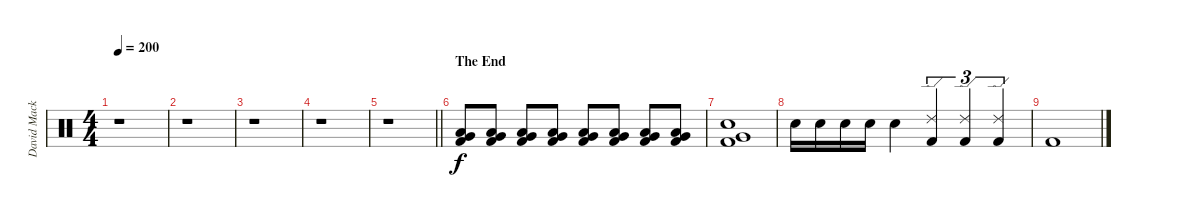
\track ("David Mackintosh (Drums)" "David Mack") {instrument percussion}
\staff {score}
\articulation defaults
\ts (4 4)
\tempo 200
\clef neutral
\ks aminor
r.1{dy f} |
r.1 |
r.1 |
r.1 |
\barLineRight lightlight
r.1 |
\section ("" "The End")
("Kick (hit) 2" "Very Low Tom (hit)" "Low Floor Tom (hit)").8 ("Kick (hit) 2" "Very Low Tom (hit)" "Low Floor Tom (hit)").8 ("Kick (hit) 2" "Very Low Tom (hit)" "Low Floor Tom (hit)").8 ("Kick (hit) 2" "Very Low Tom (hit)" "Low Floor Tom (hit)").8 ("Kick (hit) 2" "Very Low Tom (hit)" "Low Floor Tom (hit)").8 ("Kick (hit) 2" "Very Low Tom (hit)" "Low Floor Tom (hit)").8 ("Kick (hit) 2" "Very Low Tom (hit)" "Low Floor Tom (hit)").8 ("Kick (hit) 2" "Very Low Tom (hit)" "Low Floor Tom (hit)").8 |
("Kick (hit) 2" "Snare (hit) 2" "Very Low Tom (hit)").1 |
"Snare (hit) 2".16 "Snare (hit) 2".16 "Snare (hit) 2".16 "Snare (hit) 2".16 "Snare (hit) 2".4 ("Kick (hit) 2" "Ride (edge) 2").4{tu (3 2)} ("Kick (hit) 2" "Ride (edge) 2").4{tu (3 2)} ("Kick (hit) 2" "Ride (edge) 2").4{tu (3 2)} |
"Kick (hit) 2".1
